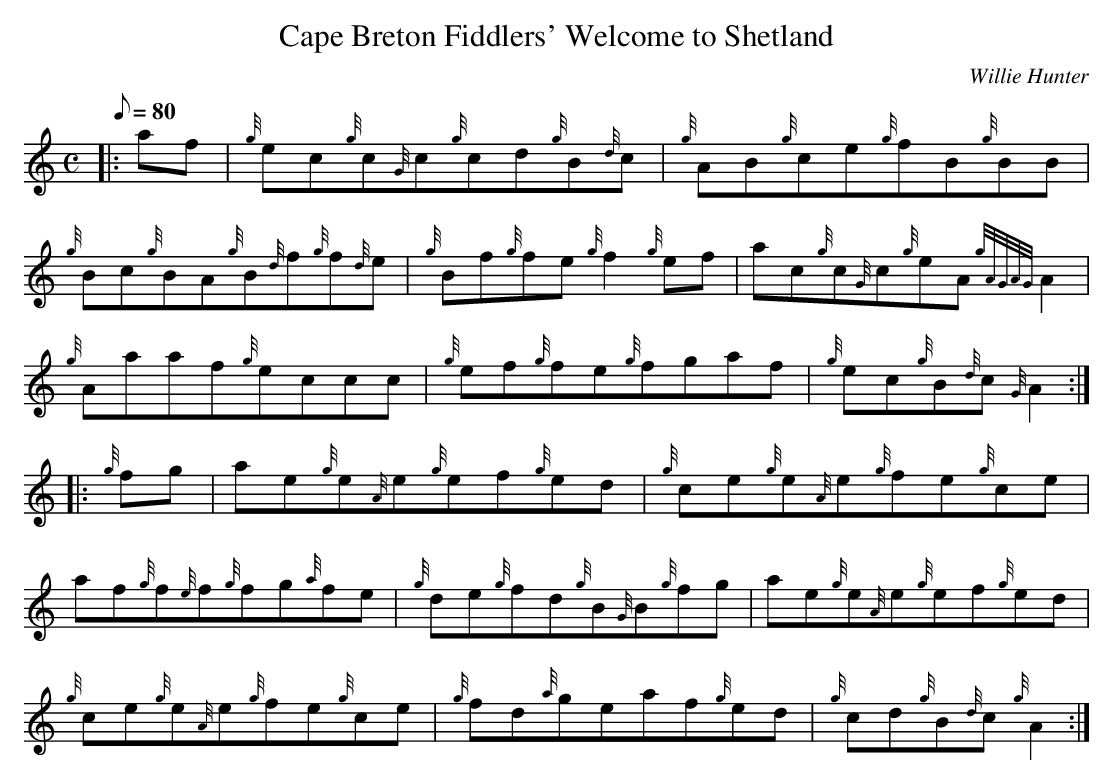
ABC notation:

X:1
T:Cape Breton Fiddlers' Welcome to Shetland
M:C
L:1/8
Q:80
C:Willie Hunter
K:HP
|: af | \
{g}ec{g}c{G}c{g}cd{g}B{d}c | \
{g}AB{g}ce{g}fB{g}BB |
{g}Bc{g}BA{g}B{d}f{g}f{d}e | \
{g}Bf{g}fe{g}f2{g}ef | \
ac{g}c{G}c{g}eA{gAGAG}A2 |
{g}Aaaf{g}eccc | \
{g}ef{g}fe{g}fgaf | \
{g}ec{g}B{d}c{G}A2 ::
{g}fg | \
ae{g}e{A}e{g}ef{g}ed | \
{g}ce{g}e{A}e{g}fe{g}ce |
af{g}f{e}f{g}fg{a}fe | \
{g}de{g}fd{g}B{G}B{g}fg | \
ae{g}e{A}e{g}ef{g}ed |
{g}ce{g}e{A}e{g}fe{g}ce | \
{g}fd{a}geaf{g}ed | \
{g}cd{g}B{d}c{g}A2 :|
